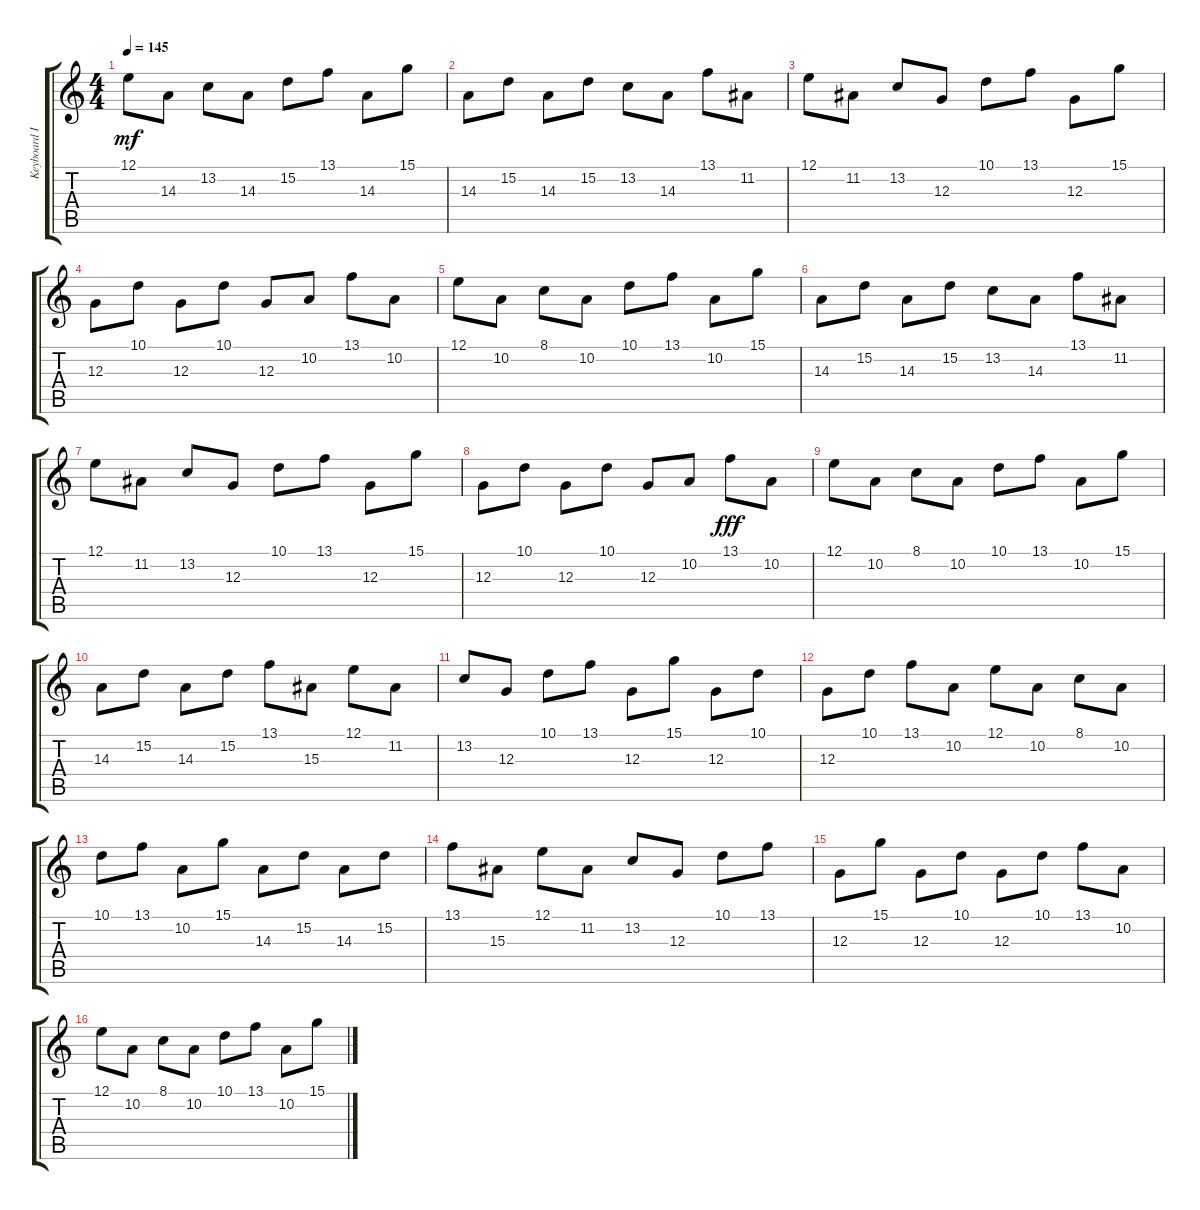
\track ("Keyboard I" "Keyboard I") {instrument fx5brightness}
\staff {score tabs}
\tuning (E4 B3 G3 D3 A2 E2) {hide}
\ts (4 4)
\tempo 145
\clef g2
\ks c
12.1.8{dy mf} 14.3.8 13.2.8 14.3.8 15.2.8 13.1.8 14.3.8 15.1.8 |
14.3.8 15.2.8 14.3.8 15.2.8 13.2.8 14.3.8 13.1.8 11.2.8 |
12.1.8 11.2.8 13.2.8 12.3.8 10.1.8 13.1.8 12.3.8 15.1.8 |
12.3.8 10.1.8 12.3.8 10.1.8 12.3.8 10.2.8 13.1.8 10.2.8 |
12.1.8 10.2.8 8.1.8 10.2.8 10.1.8 13.1.8 10.2.8 15.1.8 |
14.3.8 15.2.8 14.3.8 15.2.8 13.2.8 14.3.8 13.1.8 11.2.8 |
12.1.8 11.2.8 13.2.8 12.3.8 10.1.8 13.1.8 12.3.8 15.1.8 |
12.3.8 10.1.8 12.3.8 10.1.8 12.3.8 10.2.8 13.1.8{dy fff} 10.2.8 |
12.1.8 10.2.8 8.1.8 10.2.8 10.1.8 13.1.8 10.2.8 15.1.8 |
14.3.8 15.2.8 14.3.8 15.2.8 13.1.8 15.3.8 12.1.8 11.2.8 |
13.2.8 12.3.8 10.1.8 13.1.8 12.3.8 15.1.8 12.3.8 10.1.8 |
12.3.8 10.1.8 13.1.8 10.2.8 12.1.8 10.2.8 8.1.8 10.2.8 |
10.1.8 13.1.8 10.2.8 15.1.8 14.3.8 15.2.8 14.3.8 15.2.8 |
13.1.8 15.3.8 12.1.8 11.2.8 13.2.8 12.3.8 10.1.8 13.1.8 |
12.3.8 15.1.8 12.3.8 10.1.8 12.3.8 10.1.8 13.1.8 10.2.8 |
12.1.8 10.2.8 8.1.8 10.2.8 10.1.8 13.1.8 10.2.8 15.1.8
